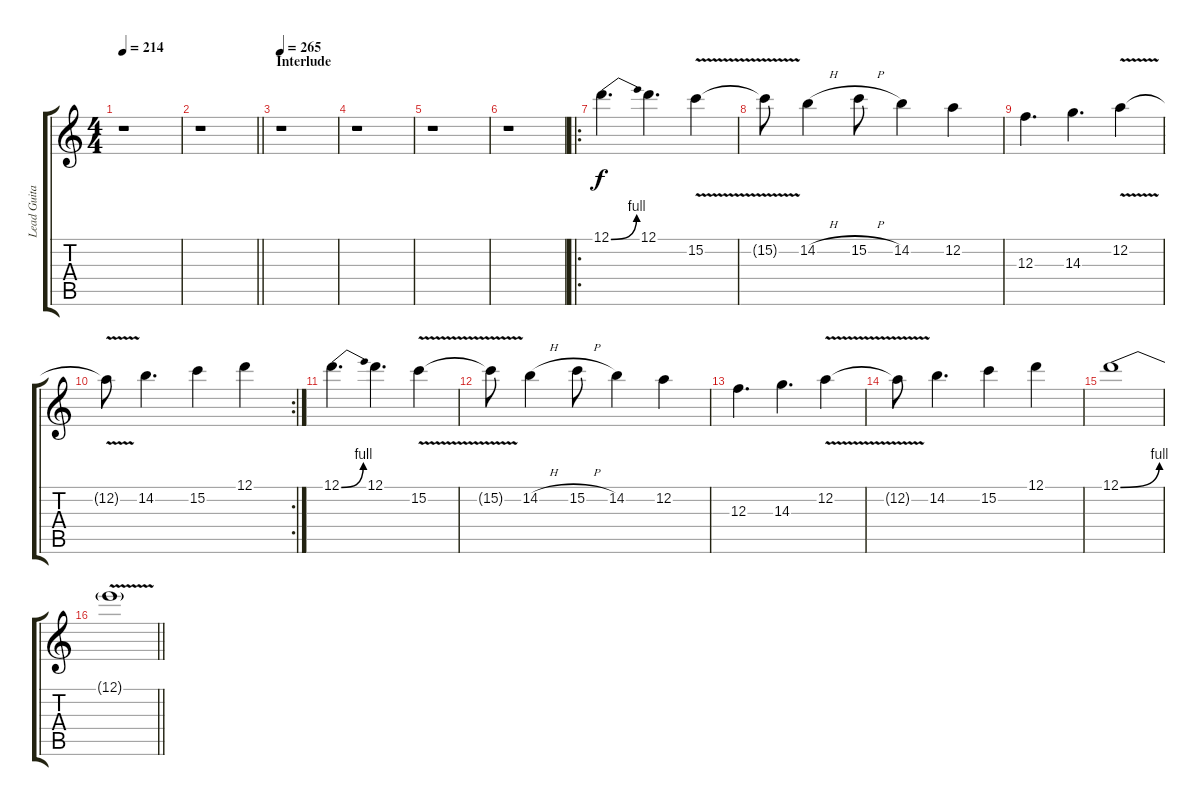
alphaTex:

\track ("Lead Guitar I" "Lead Guita") {instrument distortionguitar}
\staff {score tabs}
\tuning (D4 A3 F3 C3 G2 D2) {hide}
\ts (4 4)
\tempo 214
\clef g2
\ks c
r.1{dy f} |
\barLineRight lightlight
r.1 |
\section ("" "Interlude")
\tempo 265
r.1 |
r.1 |
r.1 |
r.1 |
\ro
12.1{be (bend 0 0 60 4)}.4{d volume 16 balance 2 instrument distortionguitar} 12.1.4{d} 15.2{v}.4 |
15.2{t}.8 14.2{h}.4 15.2{h}.8 14.2.4 12.2.4 |
12.3.4{d} 14.3.4{d} 12.2{v}.4 |
\rc 2
12.2{t}.8 14.2.4{d} 15.2.4 12.1.4 |
12.1{be (bend 0 0 60 4)}.4{d volume 16 balance 2 instrument distortionguitar} 12.1.4{d} 15.2{v}.4 |
15.2{t}.8 14.2{h}.4 15.2{h}.8 14.2.4 12.2.4 |
12.3.4{d} 14.3.4{d} 12.2{v}.4 |
12.2{t}.8 14.2.4{d} 15.2.4 12.1.4 |
12.1{be (bend 0 0 60 4)}.1 |
\barLineRight lightlight
12.1{v t}.1
